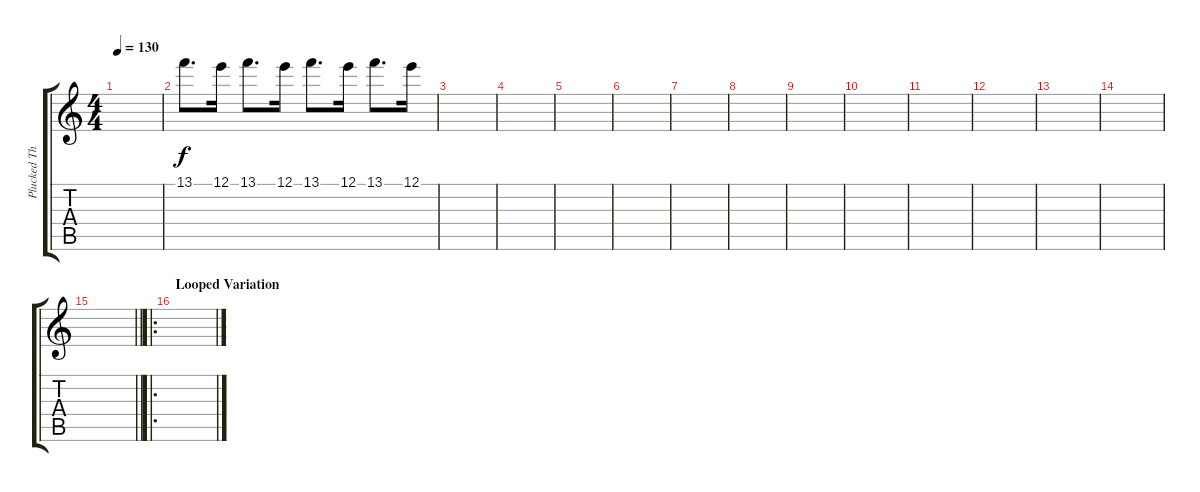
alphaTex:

\track ("Plucked Thing" "Plucked Th") {instrument electricguitarjazz}
\staff {score tabs}
\tuning (E4 B3 G3 D3 A2 E2) {hide}
\ts (4 4)
\tempo 130
\clef g2
\ks c
|
13.1.8{d volume 11 balance 1} 12.1.16{volume 9 balance 14} 13.1.8{d balance 1} 12.1.16{balance 14} 13.1.8{d balance 1} 12.1.16{balance 14} 13.1.8{d balance 1} 12.1.16{balance 14} |
|
|
|
|
|
|
|
|
|
|
|
|
\barLineRight lightlight
|
\ro
\section ("" "Looped Variation")
